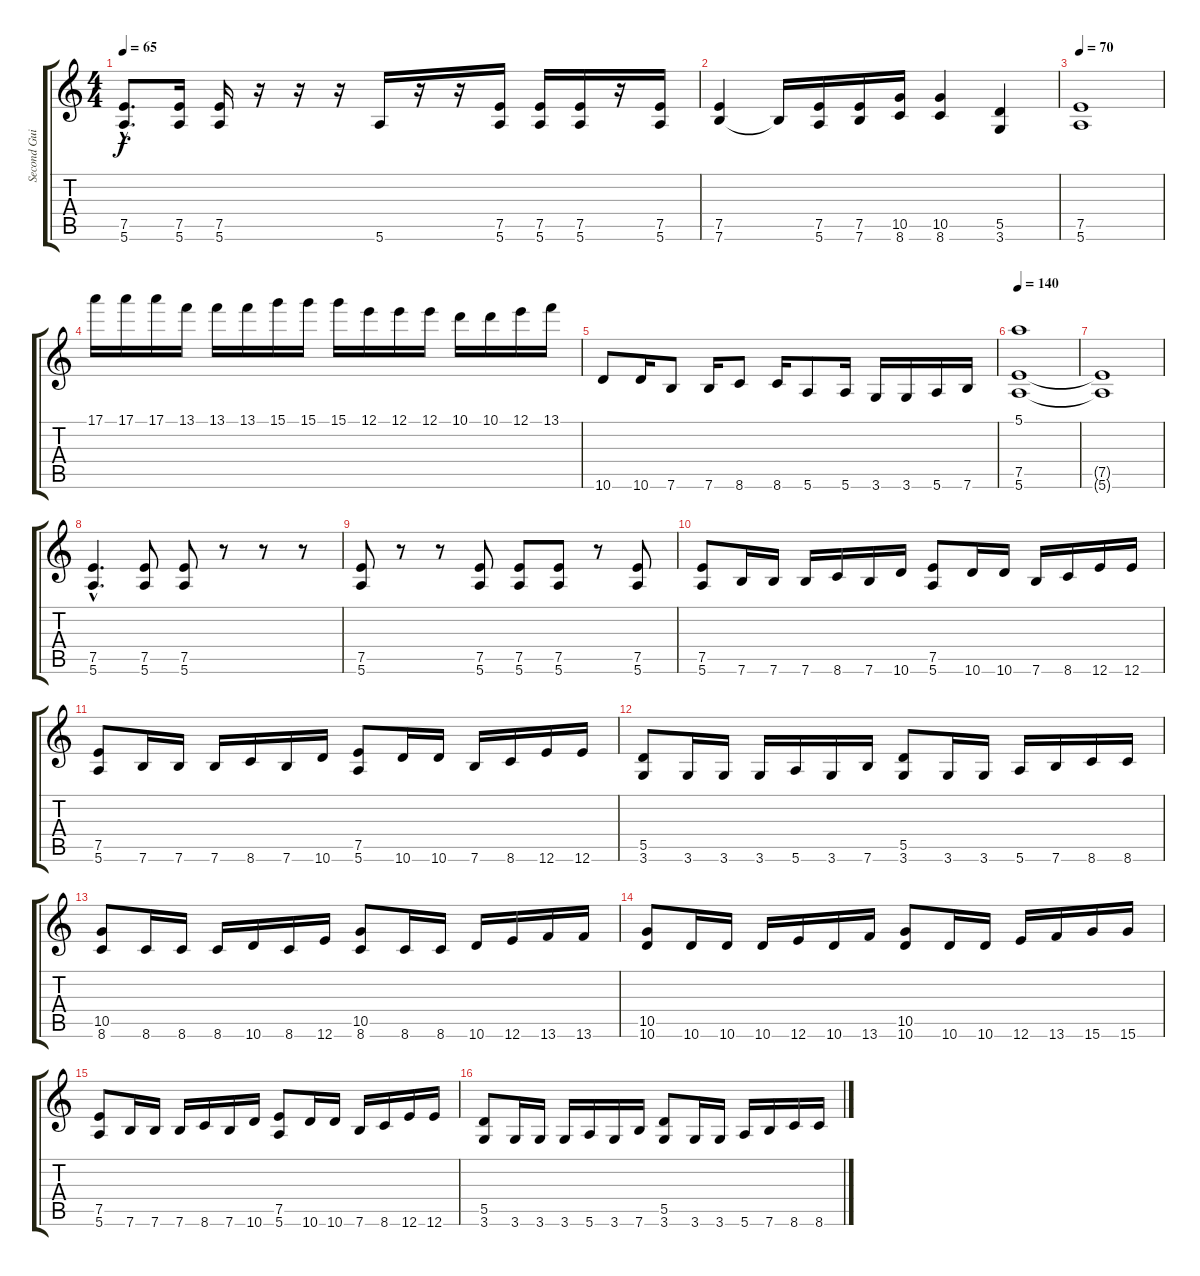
\track ("Second Guitar" "Second Gui") {instrument overdrivenguitar}
\staff {score tabs}
\tuning (E4 B3 G3 D3 A2 E2) {hide}
\ts (4 4)
\tempo 65
\clef g2
\ks c
(7.5{hac} 5.6{hac}).8{d dy f} (7.5 5.6).16 (7.5 5.6).16 r.16 r.16 r.16 5.6.16 r.16 r.16 (7.5 5.6).16 (7.5 5.6).16 (7.5 5.6).16 r.16 (7.5 5.6).16 |
(7.5 7.6).4 7.6{t}.16 (7.5 5.6).16 (7.5 7.6).16 (10.5 8.6).16 (10.5 8.6).4 (5.5 3.6).4 |
\tempo 70
(7.5 5.6).1 |
17.1.16 17.1.16 17.1.16 13.1.16 13.1.16 13.1.16 15.1.16 15.1.16 15.1.16 12.1.16 12.1.16 12.1.16 10.1.16 10.1.16 12.1.16 13.1.16 |
10.6.8 10.6.16 7.6.8 7.6.16 8.6.8 8.6.16 5.6.8 5.6.16 3.6.16 3.6.16 5.6.16 7.6.16 |
\tempo 140
(5.1 7.5 5.6).1 |
(7.5{t} 5.6{t}).1 |
(7.5{hac} 5.6{hac}).4{d} (7.5 5.6).8 (7.5 5.6).8 r.8 r.8 r.8 |
(7.5 5.6).8 r.8 r.8 (7.5 5.6).8 (7.5 5.6).8 (7.5 5.6).8 r.8 (7.5 5.6).8 |
(7.5 5.6).8 7.6.16 7.6.16 7.6.16 8.6.16 7.6.16 10.6.16 (7.5 5.6).8 10.6.16 10.6.16 7.6.16 8.6.16 12.6.16 12.6.16 |
(7.5 5.6).8 7.6.16 7.6.16 7.6.16 8.6.16 7.6.16 10.6.16 (7.5 5.6).8 10.6.16 10.6.16 7.6.16 8.6.16 12.6.16 12.6.16 |
(5.5 3.6).8 3.6.16 3.6.16 3.6.16 5.6.16 3.6.16 7.6.16 (5.5 3.6).8 3.6.16 3.6.16 5.6.16 7.6.16 8.6.16 8.6.16 |
(10.5 8.6).8 8.6.16 8.6.16 8.6.16 10.6.16 8.6.16 12.6.16 (10.5 8.6).8 8.6.16 8.6.16 10.6.16 12.6.16 13.6.16 13.6.16 |
(10.5 10.6).8 10.6.16 10.6.16 10.6.16 12.6.16 10.6.16 13.6.16 (10.5 10.6).8 10.6.16 10.6.16 12.6.16 13.6.16 15.6.16 15.6.16 |
(7.5 5.6).8 7.6.16 7.6.16 7.6.16 8.6.16 7.6.16 10.6.16 (7.5 5.6).8 10.6.16 10.6.16 7.6.16 8.6.16 12.6.16 12.6.16 |
(5.5 3.6).8 3.6.16 3.6.16 3.6.16 5.6.16 3.6.16 7.6.16 (5.5 3.6).8 3.6.16 3.6.16 5.6.16 7.6.16 8.6.16 8.6.16
